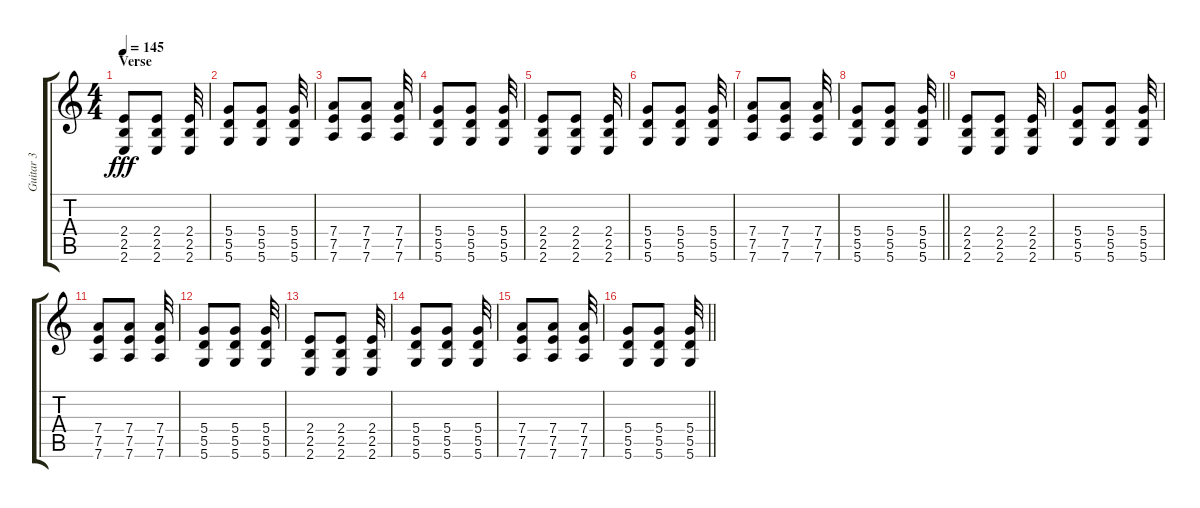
\track ("Guitar 3" "Guitar 3") {instrument distortionguitar}
\staff {score tabs}
\tuning (E4 B3 G3 D3 A2 D2) {hide}
\ts (4 4)
\section ("" "Verse")
\tempo 145
\clef g2
\ks c
(2.4 2.5 2.6).8{dy fff} (2.4 2.5 2.6).8 (2.4 2.5 2.6).32 |
(5.4 5.5 5.6).8 (5.4 5.5 5.6).8 (5.4 5.5 5.6).32 |
(7.4 7.5 7.6).8 (7.4 7.5 7.6).8 (7.4 7.5 7.6).32 |
(5.4 5.5 5.6).8 (5.4 5.5 5.6).8 (5.4 5.5 5.6).32 |
(2.4 2.5 2.6).8 (2.4 2.5 2.6).8 (2.4 2.5 2.6).32 |
(5.4 5.5 5.6).8 (5.4 5.5 5.6).8 (5.4 5.5 5.6).32 |
(7.4 7.5 7.6).8 (7.4 7.5 7.6).8 (7.4 7.5 7.6).32 |
\barLineRight lightlight
(5.4 5.5 5.6).8 (5.4 5.5 5.6).8 (5.4 5.5 5.6).32 |
(2.4 2.5 2.6).8 (2.4 2.5 2.6).8 (2.4 2.5 2.6).32 |
(5.4 5.5 5.6).8 (5.4 5.5 5.6).8 (5.4 5.5 5.6).32 |
(7.4 7.5 7.6).8 (7.4 7.5 7.6).8 (7.4 7.5 7.6).32 |
(5.4 5.5 5.6).8 (5.4 5.5 5.6).8 (5.4 5.5 5.6).32 |
(2.4 2.5 2.6).8 (2.4 2.5 2.6).8 (2.4 2.5 2.6).32 |
(5.4 5.5 5.6).8 (5.4 5.5 5.6).8 (5.4 5.5 5.6).32 |
(7.4 7.5 7.6).8 (7.4 7.5 7.6).8 (7.4 7.5 7.6).32 |
\barLineRight lightlight
(5.4 5.5 5.6).8 (5.4 5.5 5.6).8 (5.4 5.5 5.6).32
